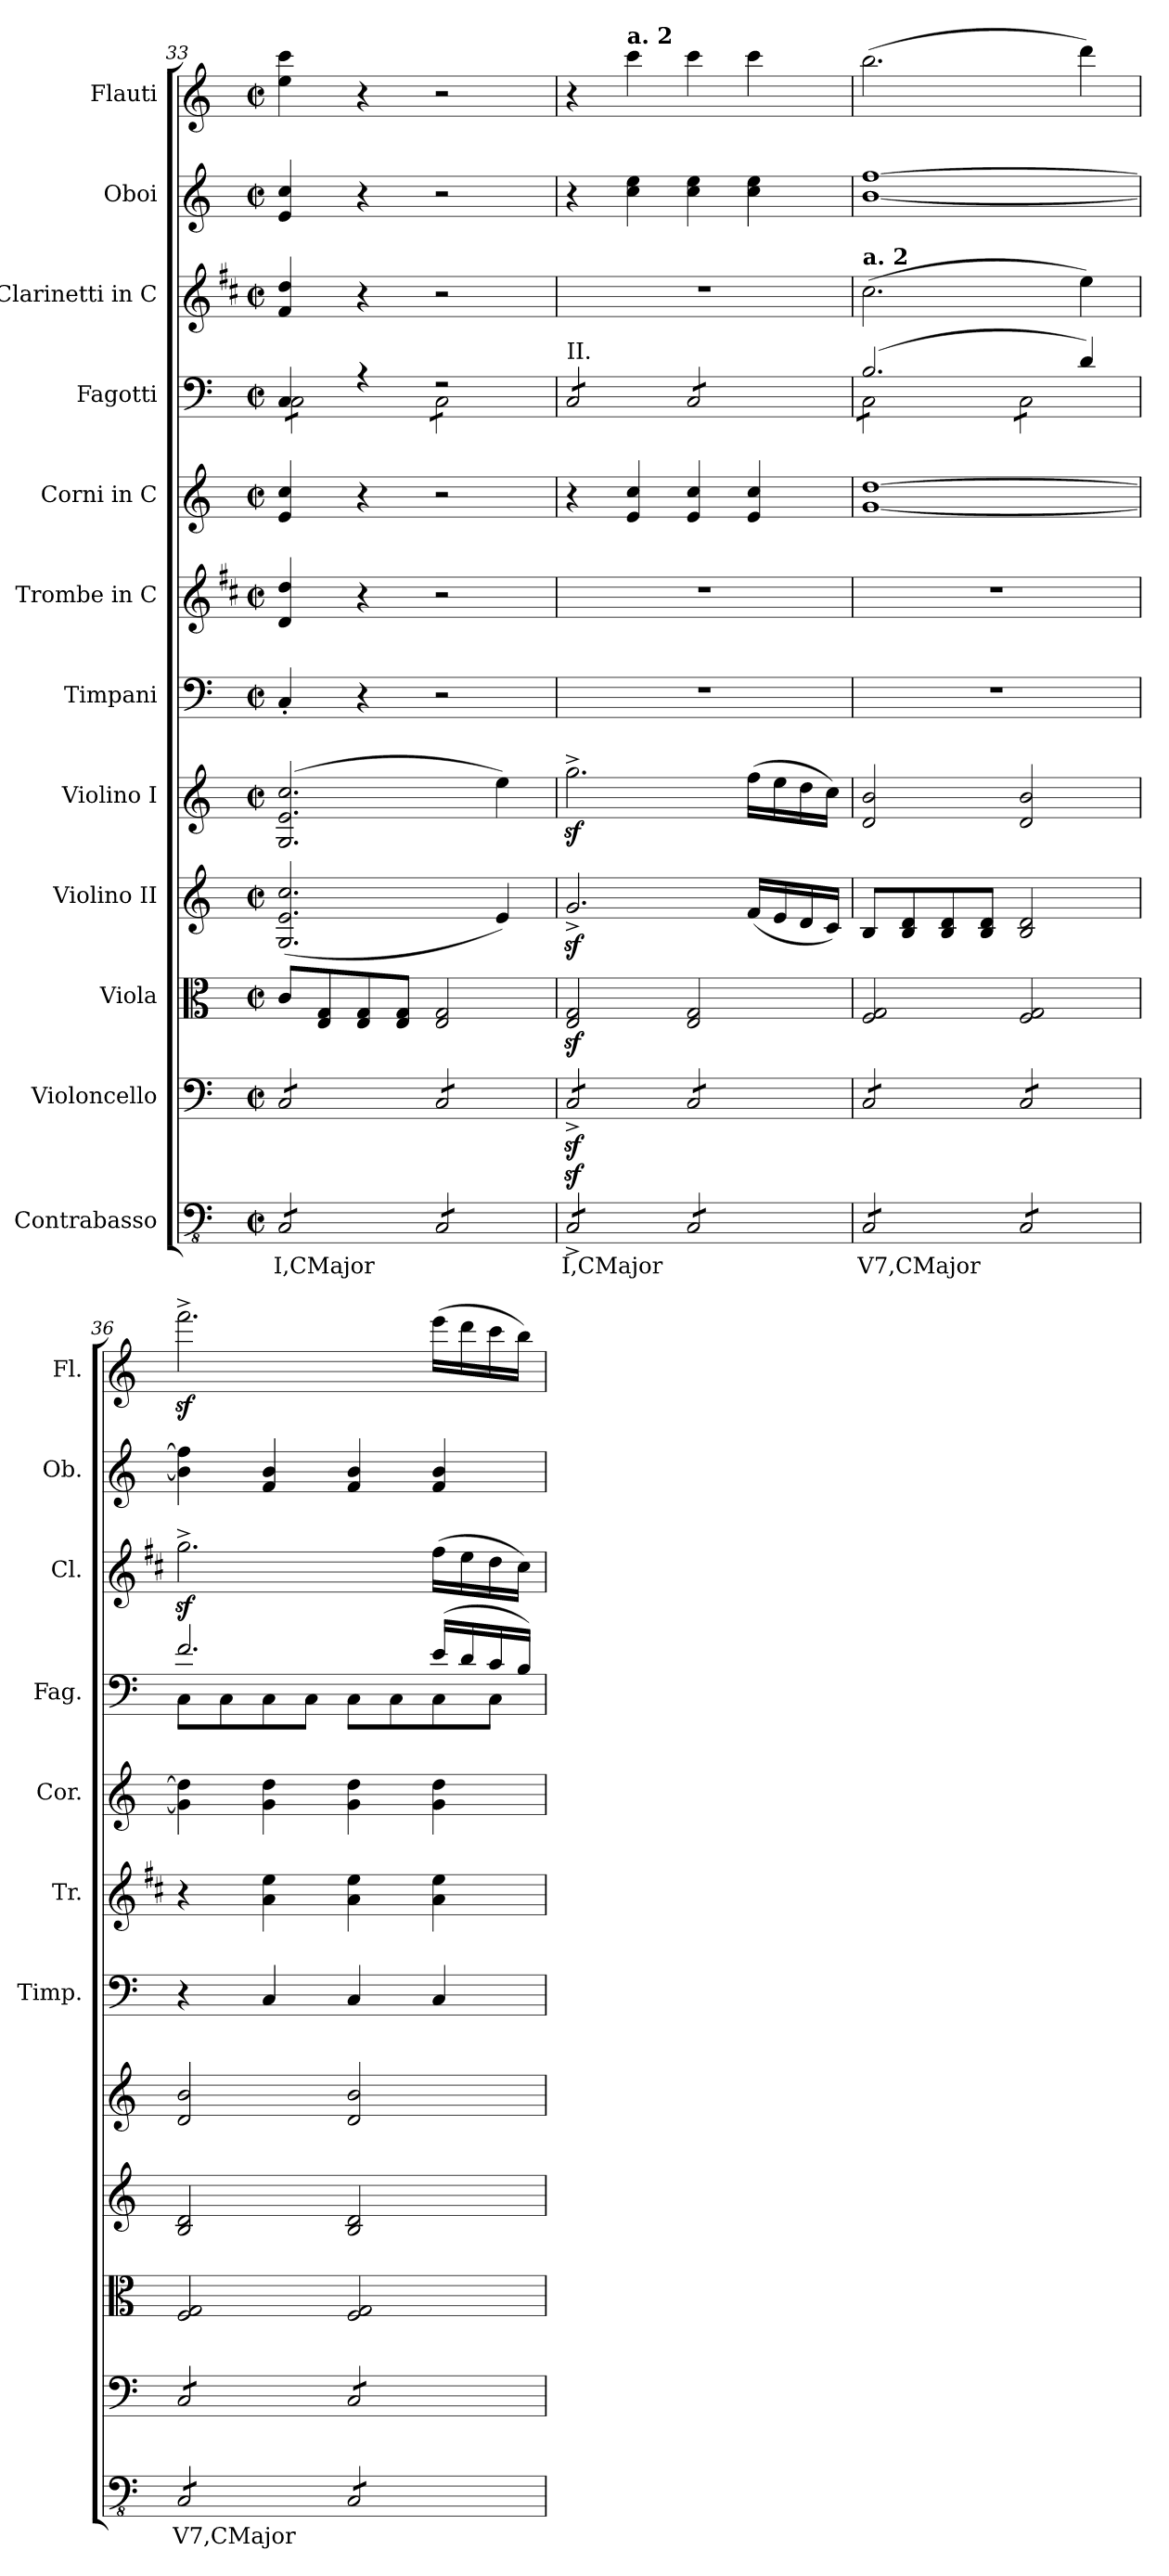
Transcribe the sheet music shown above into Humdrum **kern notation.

**kern	**text	**kern	**kern	**kern	**kern	**kern	**kern	**kern	**kern	**kern	**kern	**kern
*part12	*part12	*part11	*part10	*part9	*part8	*part7	*part6	*part5	*part4	*part3	*part2	*part1
*staff12	*staff12	*staff11	*staff10	*staff9	*staff8	*staff7	*staff6	*staff5	*staff4	*staff3	*staff2	*staff1
*I"Contrabasso	*	*I"Violoncello	*I"Viola	*I"Violino II	*I"Violino I	*I"Timpani	*I"Trombe in C	*I"Corni in C	*I"Fagotti	*I"Clarinetti in C	*I"Oboi	*I"Flauti
*	*	*	*	*	*	*I'Timp.	*I'Tr.	*I'Cor.	*I'Fag.	*I'Cl.	*I'Ob.	*I'Fl.
*clefFv4	*	*clefF4	*clefC3	*clefG2	*clefG2	*clefF4	*clefG2	*clefG2	*clefF4	*clefG2	*clefG2	*clefG2
*	*	*	*	*	*	*	*ITrd1c2	*ITrd7c12	*	*ITrd1c2	*	*
*k[]	*	*k[]	*k[]	*k[]	*k[]	*k[]	*k[]	*k[]	*k[]	*k[]	*k[]	*k[]
*M2/2	*	*M2/2	*M2/2	*M2/2	*M2/2	*M2/2	*M2/2	*M2/2	*M2/2	*M2/2	*M2/2	*M2/2
*met(c|)	*	*met(c|)	*met(c|)	*met(c|)	*met(c|)	*met(c|)	*met(c|)	*met(c|)	*met(c|)	*met(c|)	*met(c|)	*met(c|)
=33	=33	=33	=33	=33	=33	=33	=33	=33	=33	=33	=33	=33
*	*	*	*	*	*	*	*	*	*^	*	*	*
*tremolo	*	*	*	*	*	*	*	*	*	*	*	*	*
*	*	*tremolo	*	*	*	*	*	*	*	*	*	*	*
*	*	*	*	*	*	*	*	*	*tremolo	*	*	*	*
8CC/L	I,CMajor	8C/L	8c/L	(>2.G/ 2.e/ 2.cc/	(2.G/ 2.e/ 2.cc/	4C'/	4c/ 4cc/	4E/ 4c/	4C/	8C\L	4e/ 4cc/	4e/ 4cc/	4ee\ 4ccc\
8CC/	.	8C/	8E/ 8G/	.	.	.	.	.	.	8C\	.	.	.
8CC/	.	8C/	8E/ 8G/	.	.	4r	4r	4r	4r	8C\	4r	4r	4r
8CC/J	.	8C/J	8E/ 8G/J	.	.	.	.	.	.	8C\J	.	.	.
8CC/L	.	8C/L	2E/ 2G/	.	.	2r	2r	2r	2r	8C\L	2r	2r	2r
8CC/	.	8C/	.	.	.	.	.	.	.	8C\	.	.	.
8CC/	.	8C/	.	4e/)	4ee\)	.	.	.	.	8C\	.	.	.
8CC/J	.	8C/J	.	.	.	.	.	.	.	8C\J	.	.	.
*	*	*	*	*	*	*	*	*	*v	*v	*	*	*
=34	=34	=34	=34	=34	=34	=34	=34	=34	=34	=34	=34	=34
!	!	!	!	!	!	!	!	!	!LO:TX:a:t=II.	!	!	!
8CCz<^/L	I,CMajor	8Cz<^/L	2E/z< 2G/z<	2.gz<^/	2.ggz<^\	1r	1r	4r	8C/L	1r	4r	4r
8CCz<^/	.	8Cz<^/	.	.	.	.	.	.	8C/	.	.	.
!	!	!	!	!	!	!	!	!	!	!	!	!LO:TX:a:B:t=a. 2
8CCz<^/	.	8Cz<^/	.	.	.	.	.	4E/ 4c/	8C/	.	4cc\ 4ee\	4ccc\
8CCz<^/J	.	8Cz<^/J	.	.	.	.	.	.	8C/J	.	.	.
8CC/L	.	8C/L	2E/ 2G/	.	.	.	.	4E/ 4c/	8C/L	.	4cc\ 4ee\	4ccc\
8CC/	.	8C/	.	.	.	.	.	.	8C/	.	.	.
8CC/	.	8C/	.	(16f/LL	(16ff\LL	.	.	4E/ 4c/	8C/	.	4cc\ 4ee\	4ccc\
.	.	.	.	16e/	16ee\	.	.	.	.	.	.	.
8CC/J	.	8C/J	.	16d/	16dd\	.	.	.	8C/J	.	.	.
.	.	.	.	16c/JJ)	16cc\JJ)	.	.	.	.	.	.	.
!!LO:PB:g=z
=35	=35	=35	=35	=35	=35	=35	=35	=35	=35	=35	=35	=35
*	*	*	*	*	*	*	*	*	*^	*	*	*
!	!	!	!	!	!	!	!	!	!	!	!LO:TX:a:B:t=a. 2	!	!
8CC/L	V7,CMajor	8C/L	2F/ 2G/	8B/L	2d/ 2b/	1r	1r	[1G [1d	(2.B/	8C\L	(2.b\	[1b [1ff	(2.bb\
8CC/	.	8C/	.	8B/ 8d/	.	.	.	.	.	8C\	.	.	.
8CC/	.	8C/	.	8B/ 8d/	.	.	.	.	.	8C\	.	.	.
8CC/J	.	8C/J	.	8B/ 8d/J	.	.	.	.	.	8C\J	.	.	.
8CC/L	.	8C/L	2F/ 2G/	2B/ 2d/	2d/ 2b/	.	.	.	.	8C\L	.	.	.
8CC/	.	8C/	.	.	.	.	.	.	.	8C\	.	.	.
8CC/	.	8C/	.	.	.	.	.	.	4d/)	8C\	4dd\)	.	4ddd\)
8CC/J	.	8C/J	.	.	.	.	.	.	.	8C\J	.	.	.
=36	=36	=36	=36	=36	=36	=36	=36	=36	=36	=36	=36	=36	=36
8CC/L	V7,CMajor	8C/L	2F/ 2G/	2B/ 2d/	2d/ 2b/	4r	4r	4G\] 4d\]	2.f/	8C\L	2.ffz<^\	4b\] 4ff\]	2.fffz<^\
8CC/	.	8C/	.	.	.	.	.	.	.	8C\	.	.	.
8CC/	.	8C/	.	.	.	4C/	4g\ 4dd\	4G\ 4d\	.	8C\	.	4f/ 4b/	.
8CC/J	.	8C/J	.	.	.	.	.	.	.	8C\J	.	.	.
8CC/L	.	8C/L	2F/ 2G/	2B/ 2d/	2d/ 2b/	4C/	4g\ 4dd\	4G\ 4d\	.	8C\L	.	4f/ 4b/	.
8CC/	.	8C/	.	.	.	.	.	.	.	8C\	.	.	.
8CC/	.	8C/	.	.	.	4C/	4g\ 4dd\	4G\ 4d\	(16e/LL	8C\	(16ee\LL	4f/ 4b/	(16eee\LL
.	.	.	.	.	.	.	.	.	16d/	.	16dd\	.	16ddd\
8CC/J	.	8C/J	.	.	.	.	.	.	16c/	8C\J	16cc\	.	16ccc\
*	*	*	*	*	*	*	*	*	*Xtremolo	*	*	*	*
*	*	*Xtremolo	*	*	*	*	*	*	*	*	*	*	*
*Xtremolo	*	*	*	*	*	*	*	*	*	*	*	*	*
.	.	.	.	.	.	.	.	.	16B/JJ)	.	16b\JJ)	.	16bb\JJ)
*	*	*	*	*	*	*	*	*	*v	*v	*	*	*
=	=	=	=	=	=	=	=	=	=	=	=	=
*-	*-	*-	*-	*-	*-	*-	*-	*-	*-	*-	*-	*-
